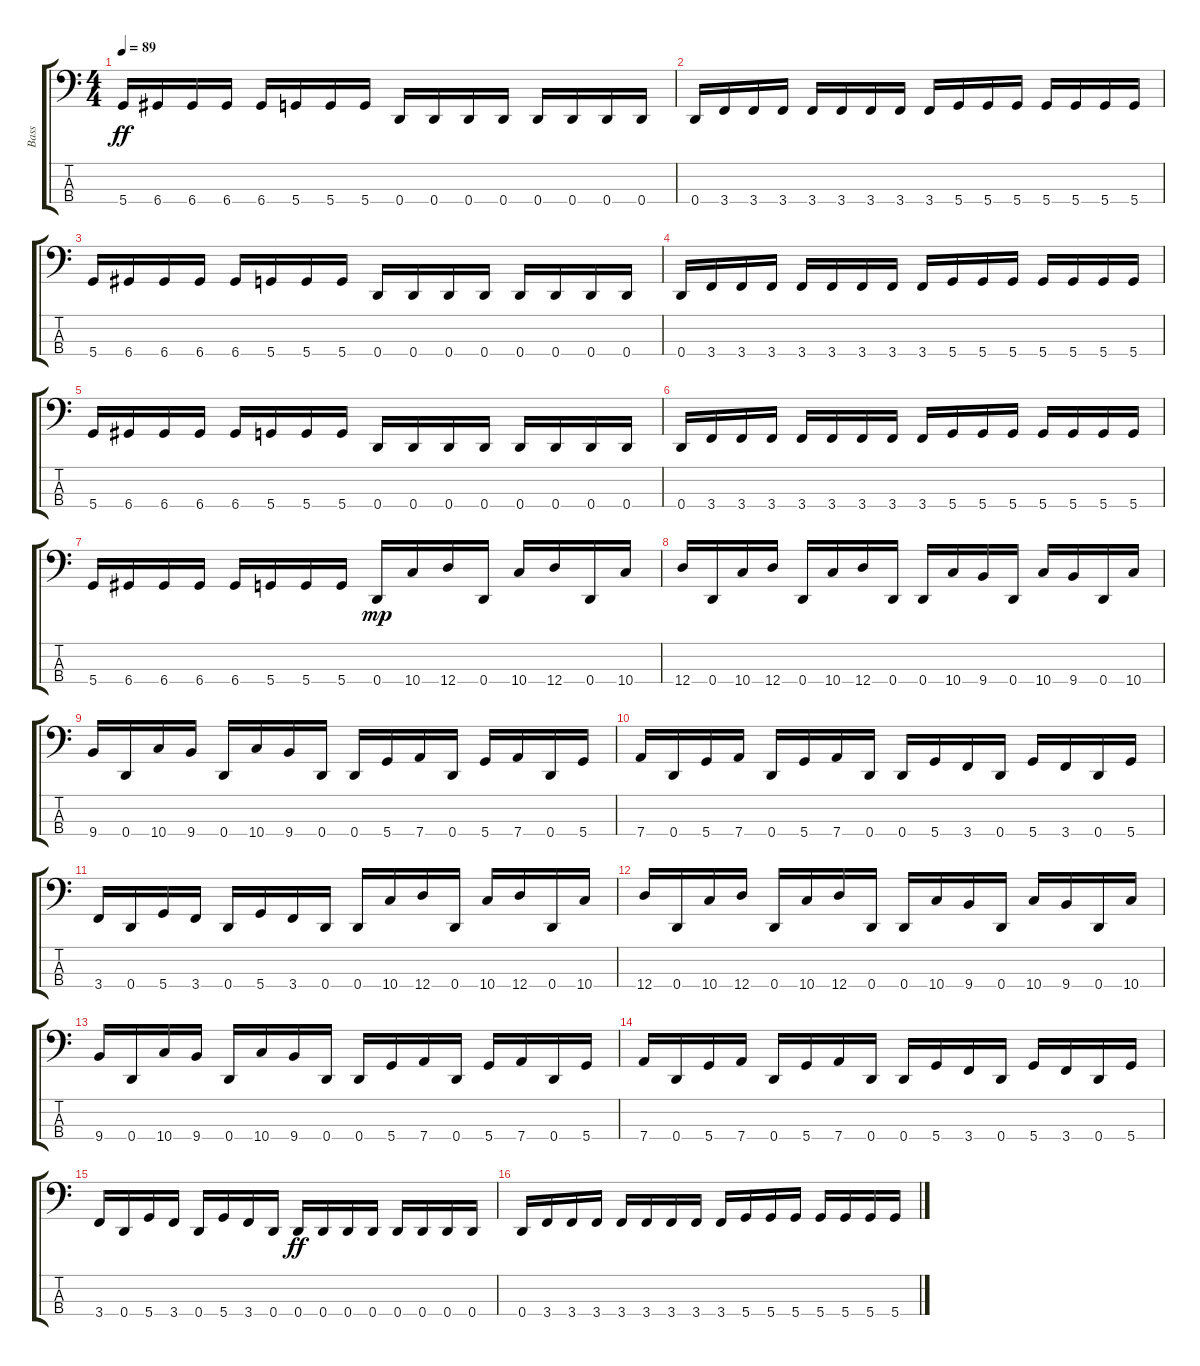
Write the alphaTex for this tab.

\track ("Bass" "Bass") {instrument fretlessbass}
\staff {score tabs}
\tuning (G2 D2 A1 D1) {hide}
\ts (4 4)
\tempo 89
\clef f4
\ks c
5.4.16{dy ff} 6.4.16 6.4.16 6.4.16 6.4.16 5.4.16 5.4.16 5.4.16 0.4.16 0.4.16 0.4.16 0.4.16 0.4.16 0.4.16 0.4.16 0.4.16 |
0.4.16 3.4.16 3.4.16 3.4.16 3.4.16 3.4.16 3.4.16 3.4.16 3.4.16 5.4.16 5.4.16 5.4.16 5.4.16 5.4.16 5.4.16 5.4.16 |
5.4.16 6.4.16 6.4.16 6.4.16 6.4.16 5.4.16 5.4.16 5.4.16 0.4.16 0.4.16 0.4.16 0.4.16 0.4.16 0.4.16 0.4.16 0.4.16 |
0.4.16 3.4.16 3.4.16 3.4.16 3.4.16 3.4.16 3.4.16 3.4.16 3.4.16 5.4.16 5.4.16 5.4.16 5.4.16 5.4.16 5.4.16 5.4.16 |
5.4.16 6.4.16 6.4.16 6.4.16 6.4.16 5.4.16 5.4.16 5.4.16 0.4.16 0.4.16 0.4.16 0.4.16 0.4.16 0.4.16 0.4.16 0.4.16 |
0.4.16 3.4.16 3.4.16 3.4.16 3.4.16 3.4.16 3.4.16 3.4.16 3.4.16 5.4.16 5.4.16 5.4.16 5.4.16 5.4.16 5.4.16 5.4.16 |
5.4.16 6.4.16 6.4.16 6.4.16 6.4.16 5.4.16 5.4.16 5.4.16 0.4.16{dy mp} 10.4.16 12.4.16 0.4.16 10.4.16 12.4.16 0.4.16 10.4.16 |
12.4.16 0.4.16 10.4.16 12.4.16 0.4.16 10.4.16 12.4.16 0.4.16 0.4.16 10.4.16 9.4.16 0.4.16 10.4.16 9.4.16 0.4.16 10.4.16 |
9.4.16 0.4.16 10.4.16 9.4.16 0.4.16 10.4.16 9.4.16 0.4.16 0.4.16 5.4.16 7.4.16 0.4.16 5.4.16 7.4.16 0.4.16 5.4.16 |
7.4.16 0.4.16 5.4.16 7.4.16 0.4.16 5.4.16 7.4.16 0.4.16 0.4.16 5.4.16 3.4.16 0.4.16 5.4.16 3.4.16 0.4.16 5.4.16 |
3.4.16 0.4.16 5.4.16 3.4.16 0.4.16 5.4.16 3.4.16 0.4.16 0.4.16 10.4.16 12.4.16 0.4.16 10.4.16 12.4.16 0.4.16 10.4.16 |
12.4.16 0.4.16 10.4.16 12.4.16 0.4.16 10.4.16 12.4.16 0.4.16 0.4.16 10.4.16 9.4.16 0.4.16 10.4.16 9.4.16 0.4.16 10.4.16 |
9.4.16 0.4.16 10.4.16 9.4.16 0.4.16 10.4.16 9.4.16 0.4.16 0.4.16 5.4.16 7.4.16 0.4.16 5.4.16 7.4.16 0.4.16 5.4.16 |
7.4.16 0.4.16 5.4.16 7.4.16 0.4.16 5.4.16 7.4.16 0.4.16 0.4.16 5.4.16 3.4.16 0.4.16 5.4.16 3.4.16 0.4.16 5.4.16 |
3.4.16 0.4.16 5.4.16 3.4.16 0.4.16 5.4.16 3.4.16 0.4.16 0.4.16{dy ff} 0.4.16 0.4.16 0.4.16 0.4.16 0.4.16 0.4.16 0.4.16 |
0.4.16 3.4.16 3.4.16 3.4.16 3.4.16 3.4.16 3.4.16 3.4.16 3.4.16 5.4.16 5.4.16 5.4.16 5.4.16 5.4.16 5.4.16 5.4.16
